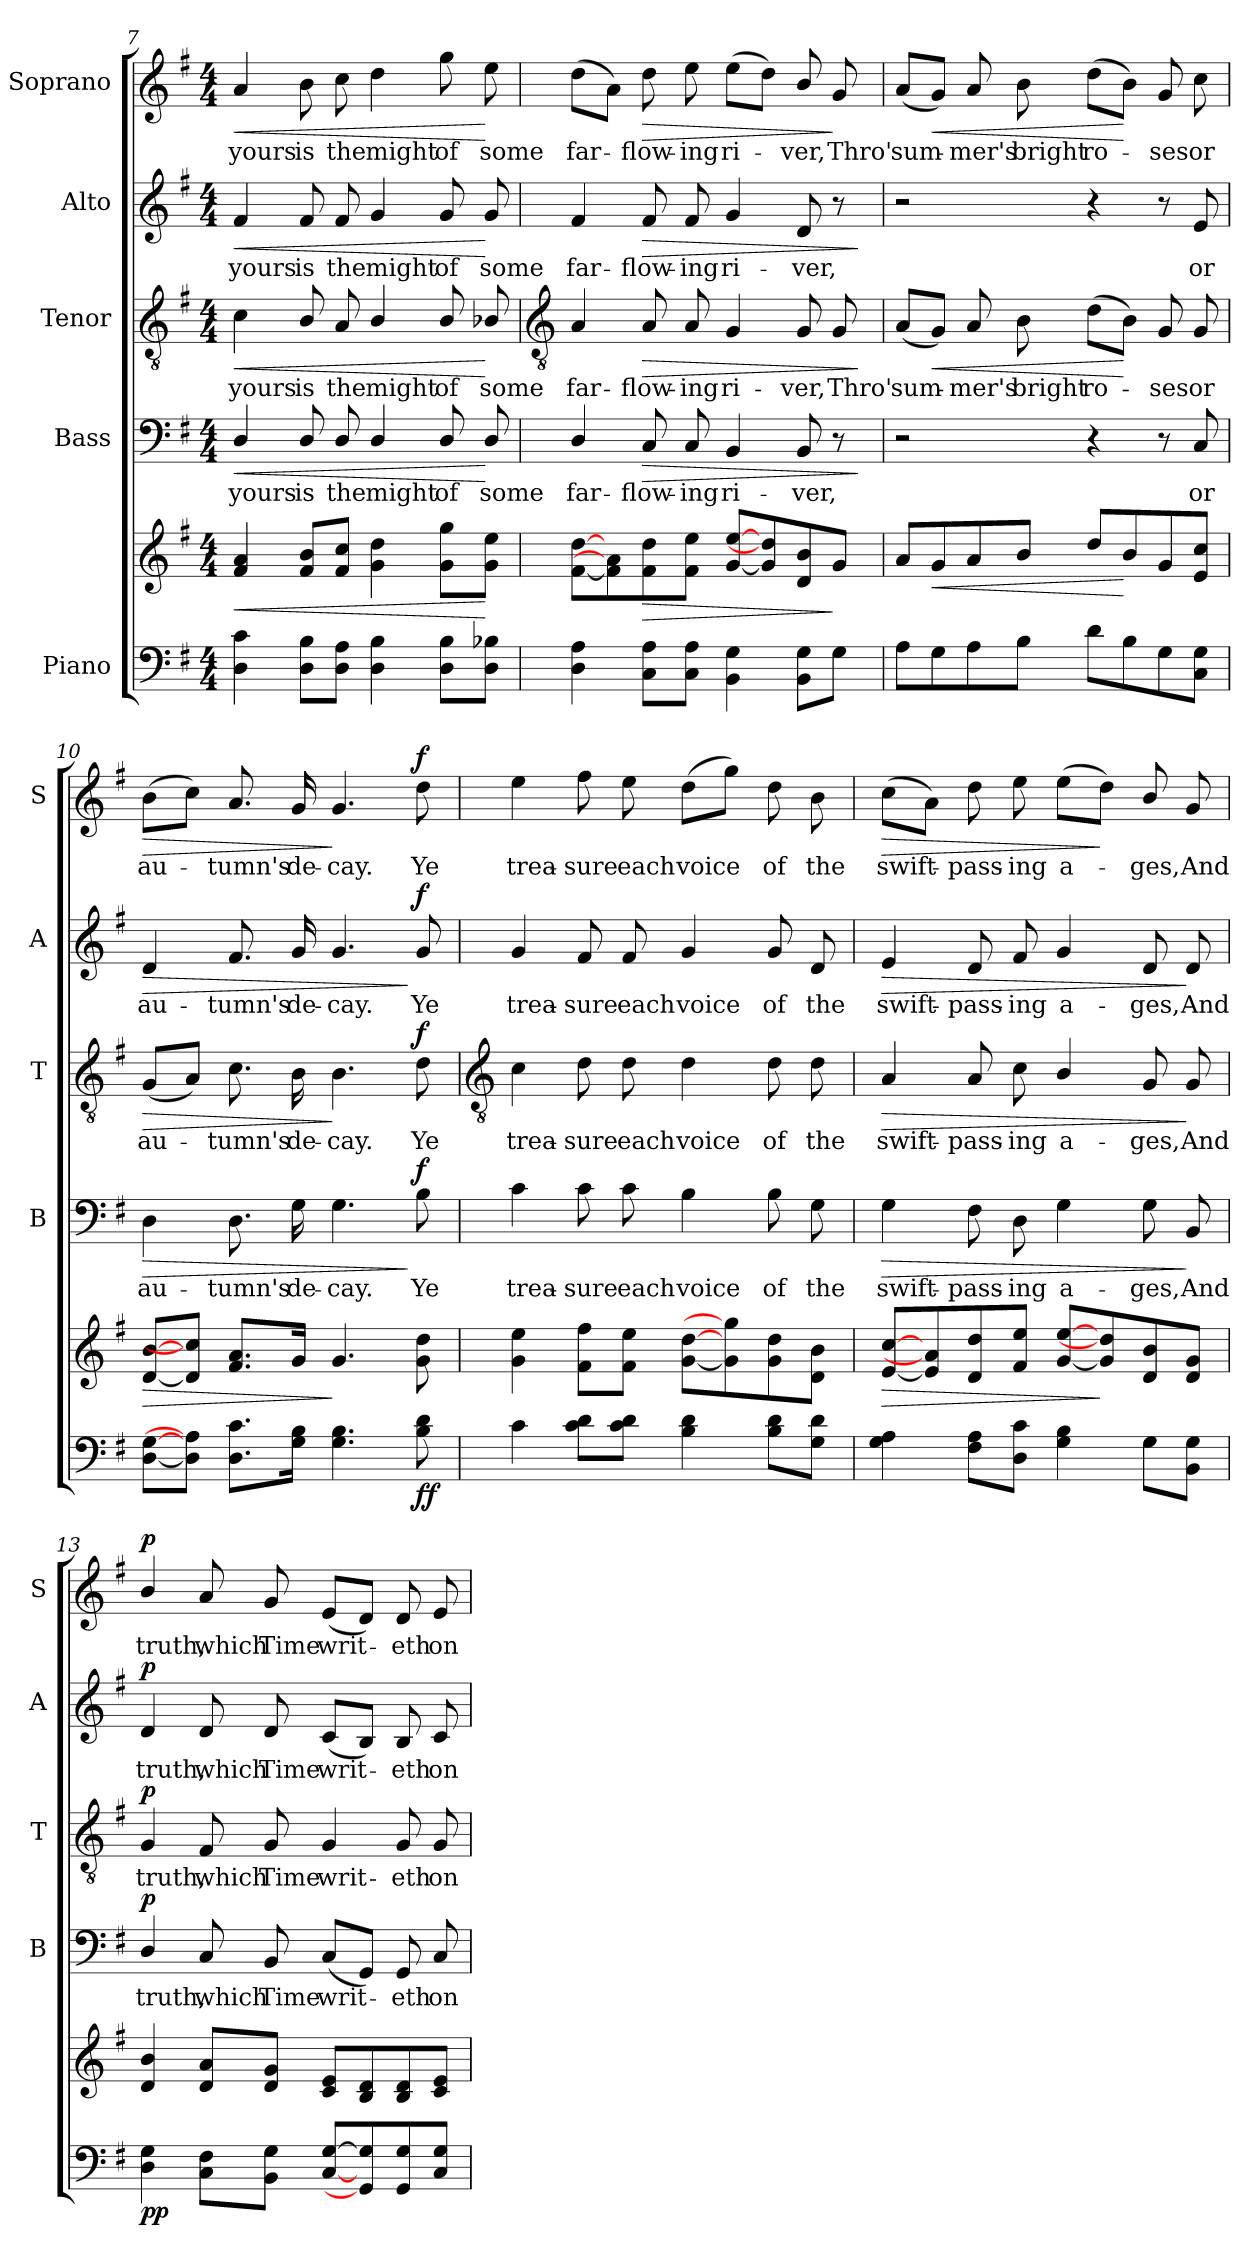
**kern	**kern	**dynam	**kern	**text	**dynam	**kern	**text	**dynam	**kern	**text	**dynam	**kern	**text	**dynam
*part5	*part5	*part5	*part4	*part4	*part4	*part3	*part3	*part3	*part2	*part2	*part2	*part1	*part1	*part1
*staff6	*staff5	*staff5/6	*staff4	*staff4	*staff4	*staff3	*staff3	*staff3	*staff2	*staff2	*staff2	*staff1	*staff1	*staff1
*I"Piano	*	*	*I"Bass	*	*	*I"Tenor	*	*	*I"Alto	*	*	*I"Soprano	*	*
*	*	*	*I'B	*	*	*I'T	*	*	*I'A	*	*	*I'S	*	*
*clefF4	*clefG2	*	*clefF4	*	*	*clefGv2	*	*	*clefG2	*	*	*clefG2	*	*
*k[f#]	*k[f#]	*	*k[f#]	*	*	*k[f#]	*	*	*k[f#]	*	*	*k[f#]	*	*
*G:	*G:	*	*G:	*	*	*G:	*	*	*G:	*	*	*G:	*	*
*M4/4	*M4/4	*	*M4/4	*	*	*M4/4	*	*	*M4/4	*	*	*M4/4	*	*
=7	=7	=7	=7	=7	=7	=7	=7	=7	=7	=7	=7	=7	=7	=7
!	!	!LO:HP:b	!	!LO:LY:b	!LO:HP:b	!	!LO:LY:b	!LO:HP:b	!	!LO:LY:b	!LO:HP:b	!	!LO:LY:b	!LO:HP:b
4D\ 4c\	4f# 4a	<	4D/	yours	<	4c	yours	<	4f#	yours	<	4a	yours	<
!	!	!	!	!LO:LY:b	!	!	!LO:LY:b	!	!	!LO:LY:b	!	!	!LO:LY:b	!
8D\ 8B\L	8f# 8bL	.	8D/	is	.	8B/	is	.	8f#	is	.	8b	is	.
!	!	!	!	!LO:LY:b	!	!	!LO:LY:b	!	!	!LO:LY:b	!	!	!LO:LY:b	!
8D\ 8A\J	8f# 8ccJ	.	8D/	the	.	8A	the	.	8f#	the	.	8cc	the	.
!	!	!	!	!LO:LY:b	!	!	!LO:LY:b	!	!	!LO:LY:b	!	!	!LO:LY:b	!
4D\ 4B\	4g 4dd	.	4D/	might	.	4B/	might	.	4g	might	.	4dd	might	.
!	!	!	!	!LO:LY:b	!	!	!LO:LY:b	!	!	!LO:LY:b	!	!	!LO:LY:b	!
8D\ 8B\L	8g 8ggL	.	8D/	of	.	8B/	of	.	8g	of	.	8gg	of	.
!	!	!	!	!LO:LY:b	!	!	!LO:LY:b	!	!	!LO:LY:b	!	!	!LO:LY:b	!
8D\ 8B-X\J	8g 8eeJ	[	8D/	some	[	8B-X/	some	[	8g	some	[	8ee	some	[
!!LO:LB:g=z
=8	=8	=8	=8	=8	=8	=8	=8	=8	=8	=8	=8	=8	=8	=8
*	*	*	*	*	*	*clefGv2	*	*	*	*	*	*	*	*
!	!	!	!	!LO:LY:b	!	!	!LO:LY:b	!	!	!LO:LY:b	!	!	!LO:LY:b	!
4D\ 4A\	[8f# [8ddL	.	4D/	far-	.	4A	far-	.	4f#	far-	.	(>8ddL	far-	.
.	8f#] 8a]	.	.	.	.	.	.	.	.	.	.	8aJ)	.	.
!	!	!LO:HP:b	!	!LO:LY:b	!LO:HP:b	!	!LO:LY:b	!LO:HP:b	!	!LO:LY:b	!LO:HP:b	!	!LO:LY:b	!LO:HP:b
8C 8AL	8f# 8dd	>	8C	-flow-	>	8A	-flow-	>	8f#	-flow-	>	8dd	flow-	>
!	!	!	!	!LO:LY:b	!	!	!LO:LY:b	!	!	!LO:LY:b	!	!	!LO:LY:b	!
8C 8AJ	8f# 8eeJ	.	8C	-ing	.	8A	-ing	.	8f#	-ing	.	8ee	-ing	.
!	!	!	!	!LO:LY:b	!	!	!LO:LY:b	!	!	!LO:LY:b	!	!	!LO:LY:b	!
4BB 4G	[8g [8eeL	.	4BB	ri-	.	4G	ri-	.	4g	ri-	.	(>8eeL	ri-	.
.	8g] 8dd]	.	.	.	.	.	.	.	.	.	.	8ddJ)	.	.
!	!	!	!	!LO:LY:b	!	!	!LO:LY:b	!	!	!LO:LY:b	!	!	!LO:LY:b	!
8BB 8GL	8d/ 8b/	.	8BB	-ver,	.	8G/	-ver,	.	8d	-ver,	.	8b/	ver,	.
!	!	!	!	!	!	!	!LO:LY:b	!	!	!	!	!	!LO:LY:b	!
8GJ	8gJ	]	8r	.	.	8G	Thro'	.	8r	.	.	8g	Thro'	]
.	.	.	.	.	]	.	.	]	.	.	]	.	.	.
=9	=9	=9	=9	=9	=9	=9	=9	=9	=9	=9	=9	=9	=9	=9
!	!	!	!	!	!	!	!LO:LY:b	!	!	!	!	!	!LO:LY:b	!
8AL	8aL	.	2r	.	.	(<8AL	sum-	.	2r	.	.	(<8aL	sum-	.
!	!	!LO:HP:b	!	!	!	!	!	!LO:HP:b	!	!	!	!	!	!LO:HP:b
8G	8g	<	.	.	.	8GJ)	.	<	.	.	.	8gJ)	.	<
!	!	!	!	!	!	!	!LO:LY:b	!	!	!	!	!	!LO:LY:b	!
8A	8a	.	.	.	.	8A	mer's	.	.	.	.	8a	mer's	.
!	!	!	!	!	!	!	!LO:LY:b	!	!	!	!	!	!LO:LY:b	!
8BJ	8bJ	.	.	.	.	8B	bright	.	.	.	.	8b	bright	.
!	!	!	!	!	!	!	!LO:LY:b	!	!	!	!	!	!LO:LY:b	!
8dL	8ddL	.	4r	.	.	(>8dL	ro-	.	4r	.	.	(>8ddL	ro-	.
8B	8b	[	.	.	.	8BJ)	.	[	.	.	.	8bJ)	.	[
!	!	!	!	!	!	!	!LO:LY:b	!	!	!	!	!	!LO:LY:b	!
8G	8g	.	8r	.	.	8G	ses	.	8r	.	.	8g	ses	.
!	!	!	!	!LO:LY:b	!	!	!LO:LY:b	!	!	!LO:LY:b	!	!	!LO:LY:b	!
8C 8GJ	8e 8ccJ	.	8C	or	.	8G	or	.	8e	or	.	8cc	or	.
=10	=10	=10	=10	=10	=10	=10	=10	=10	=10	=10	=10	=10	=10	=10
!	!	!LO:HP:b	!	!LO:LY:b	!LO:HP:b	!	!LO:LY:b	!LO:HP:b	!	!LO:LY:b	!LO:HP:b	!	!LO:LY:b	!LO:HP:b
[8D [8GL	[8d [8bL	>	4D	au-	>	(<8GL	au-	>	4d	au-	>	(>8bL	au-	>
8D] 8A]J	8d] 8cc]J	.	.	.	.	8AJ)	.	.	.	.	.	8ccJ)	.	.
!	!	!	!	!LO:LY:b	!	!	!LO:LY:b	!	!	!LO:LY:b	!	!	!LO:LY:b	!
8.D 8.cL	8.f# 8.aL	.	8.D	-tumn's	.	8.c	tumn's	.	8.f#	-tumn's	.	8.a	tumn's	.
!	!	!	!	!LO:LY:b	!	!	!LO:LY:b	!	!	!LO:LY:b	!	!	!LO:LY:b	!
16G 16BJ	16gJ	.	16G	de-	.	16B	de-	.	16g	de-	.	16g	de-	.
!	!	!	!	!LO:LY:b	!	!	!LO:LY:b	!	!	!LO:LY:b	!	!	!LO:LY:b	!
4.G 4.B	4.g	]	4.G	-cay.	.	4.B	-cay.	]	4.g	-cay.	.	4.g	-cay.	]
!	!	!LO:DY:b=2	!	!LO:LY:b	!	!	!LO:LY:b	!	!	!LO:LY:b	!	!	!LO:LY:b	!
!	!	!LO:DY:n=1:b	!	!	!LO:DY:n=1:b	!	!	!LO:DY:b	!	!	!LO:DY:n=1:b	!	!	!LO:DY:b
8B 8d	8g 8dd	f f	8B	Ye	] f	8d	Ye	f	8g	Ye	] f	8dd	Ye	f
!!LO:LB:g=z
=11	=11	=11	=11	=11	=11	=11	=11	=11	=11	=11	=11	=11	=11	=11
*	*	*	*	*	*	*clefGv2	*	*	*	*	*	*	*	*
!	!	!	!	!LO:LY:b	!	!	!LO:LY:b	!	!	!LO:LY:b	!	!	!LO:LY:b	!
4c	4g 4ee	.	4c	trea-	.	4c	trea-	.	4g	trea-	.	4ee	trea-	.
!	!	!	!	!LO:LY:b	!	!	!LO:LY:b	!	!	!LO:LY:b	!	!	!LO:LY:b	!
8c 8dL	8f# 8ff#L	.	8c	-sure	.	8d	-sure	.	8f#	-sure	.	8ff#	-sure	.
!	!	!	!	!LO:LY:b	!	!	!LO:LY:b	!	!	!LO:LY:b	!	!	!LO:LY:b	!
8c 8dJ	8f# 8eeJ	.	8c	each	.	8d	each	.	8f#	each	.	8ee	each	.
!	!	!	!	!LO:LY:b	!	!	!LO:LY:b	!	!	!LO:LY:b	!	!	!LO:LY:b	!
4B 4d	[8g [8ddL	.	4B	voice	.	4d	voice	.	4g	voice	.	(>8ddL	voice	.
.	8g] 8gg]	.	.	.	.	.	.	.	.	.	.	8ggJ)	.	.
!	!	!	!	!LO:LY:b	!	!	!LO:LY:b	!	!	!LO:LY:b	!	!	!LO:LY:b	!
8B 8dL	8g 8dd	.	8B	of	.	8d	of	.	8g	of	.	8dd	of	.
!	!	!	!	!LO:LY:b	!	!	!LO:LY:b	!	!	!LO:LY:b	!	!	!LO:LY:b	!
8G 8dJ	8d 8bJ	.	8G	the	.	8d	the	.	8d	the	.	8b	the	.
=12	=12	=12	=12	=12	=12	=12	=12	=12	=12	=12	=12	=12	=12	=12
!	!	!LO:HP:b	!	!LO:LY:b	!LO:HP:b	!	!LO:LY:b	!LO:HP:b	!	!LO:LY:b	!LO:HP:b	!	!LO:LY:b	!LO:HP:b
4G 4A	[8e [8ccL	>	4G	swift-	>	4A	swift-	>	4e	swift-	>	(>8ccL	swift-	>
.	8e] 8a]	.	.	.	.	.	.	.	.	.	.	8aJ)	.	.
!	!	!	!	!LO:LY:b	!	!	!LO:LY:b	!	!	!LO:LY:b	!	!	!LO:LY:b	!
8F# 8AL	8d 8dd	.	8F#	-pass-	.	8A	-pass-	.	8d	-pass-	.	8dd	pass-	.
!	!	!	!	!LO:LY:b	!	!	!LO:LY:b	!	!	!LO:LY:b	!	!	!LO:LY:b	!
8D 8cJ	8f# 8eeJ	.	8D	-ing	.	8c	-ing	.	8f#	-ing	.	8ee	-ing	.
!	!	!	!	!LO:LY:b	!	!	!LO:LY:b	!	!	!LO:LY:b	!	!	!LO:LY:b	!
4G 4B	[8g [8eeL	.	4G	a-	.	4B/	a-	.	4g	a-	.	(>8eeL	a-	.
.	8g] 8dd]	]	.	.	.	.	.	.	.	.	.	8ddJ)	.	]
!	!	!	!	!LO:LY:b	!	!	!LO:LY:b	!	!	!LO:LY:b	!	!	!LO:LY:b	!
8GL	8d/ 8b/	.	8G	-ges,	.	8G	-ges,	.	8d	-ges,	.	8b/	ges,	.
!	!	!	!	!LO:LY:b	!	!	!LO:LY:b	!	!	!LO:LY:b	!	!	!LO:LY:b	!
8BB 8GJ	8d 8gJ	.	8BB	And	]	8G	And	]	8d	And	]	8g	And	.
=13	=13	=13	=13	=13	=13	=13	=13	=13	=13	=13	=13	=13	=13	=13
!	!	!LO:DY:b=2	!	!LO:LY:b	!	!	!LO:LY:b	!	!	!LO:LY:b	!	!	!LO:LY:b	!
!	!	!LO:DY:n=1:b	!	!	!LO:DY:b	!	!	!LO:DY:b	!	!	!LO:DY:b	!	!	!LO:DY:b
4D\ 4G\	4d/ 4b/	p p	4D/	truth,	p	4G/	truth,	p	4d/	truth,	p	4b/	truth,	p
!	!	!	!	!LO:LY:b	!	!	!LO:LY:b	!	!	!LO:LY:b	!	!	!LO:LY:b	!
8C 8F#L	8d 8aL	.	8C	which	.	8F#	which	.	8d	which	.	8a	which	.
!	!	!	!	!LO:LY:b	!	!	!LO:LY:b	!	!	!LO:LY:b	!	!	!LO:LY:b	!
8BB 8GJ	8d 8gJ	.	8BB	Time	.	8G	Time	.	8d	Time	.	8g	Time	.
!	!	!	!	!LO:LY:b	!	!	!LO:LY:b	!	!	!LO:LY:b	!	!	!LO:LY:b	!
[8C [8GL	8c 8eL	.	(<8CL	writ-	.	4G	writ-	.	(<8cL	writ-	.	(<8eL	writ-	.
8GG] 8G]	8B 8d	.	8GGJ)	.	.	.	.	.	8BJ)	.	.	8dJ)	.	.
!	!	!	!	!LO:LY:b	!	!	!LO:LY:b	!	!	!LO:LY:b	!	!	!LO:LY:b	!
8GG 8G	8B 8d	.	8GG	eth	.	8G	-eth	.	8B	eth	.	8d	eth	.
!	!	!	!	!LO:LY:b	!	!	!LO:LY:b	!	!	!LO:LY:b	!	!	!LO:LY:b	!
8C 8GJ	8c 8eJ	.	8C	on	.	8G	on	.	8c	on	.	8e	on	.
=	=	=	=	=	=	=	=	=	=	=	=	=	=	=
*-	*-	*-	*-	*-	*-	*-	*-	*-	*-	*-	*-	*-	*-	*-
